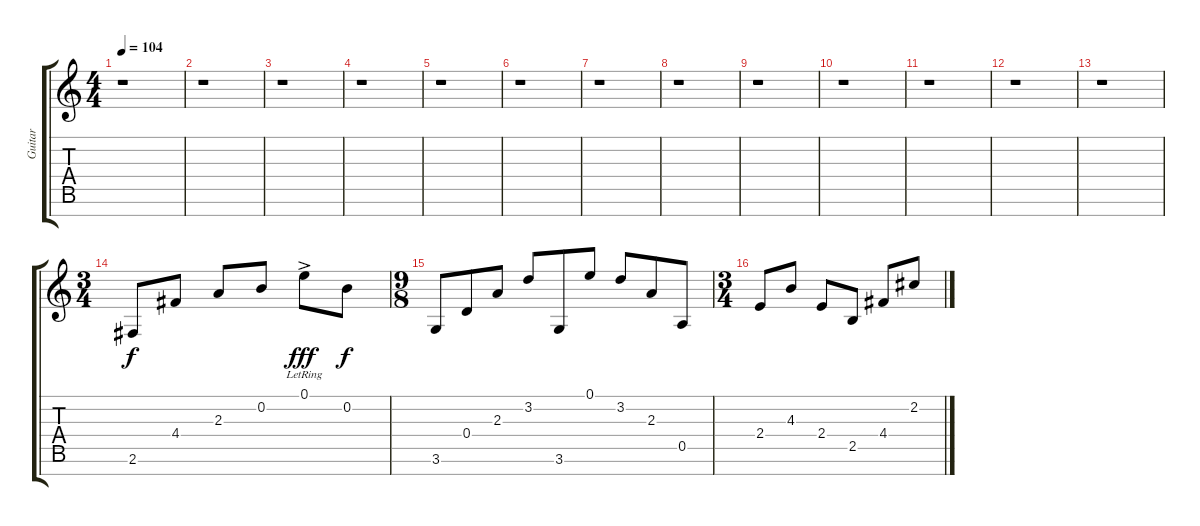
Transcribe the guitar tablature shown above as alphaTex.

\track ("Guitar" "Guitar") {instrument acousticguitarsteel}
\staff {score tabs}
\tuning (E4 B3 G3 D3 A2 E2 B1) {hide}
\ts (4 4)
\tempo 104
\clef g2
\ks c
r.1{dy f} |
r.1 |
r.1 |
r.1 |
r.1 |
r.1 |
r.1 |
r.1 |
r.1 |
r.1 |
r.1 |
r.1 |
r.1 |
\ts (3 4)
2.6.8 4.4.8 2.3.8 0.2.8 0.1{ac lr}.8{dy fff} 0.2.8{dy f} |
\ts (9 8)
3.6.8 0.4.8 2.3.8 3.2.8 3.6.8 0.1.8 3.2.8 2.3.8 0.5.8 |
\ts (3 4)
2.4.8 4.3.8 2.4.8 2.5.8 4.4.8 2.2.8
